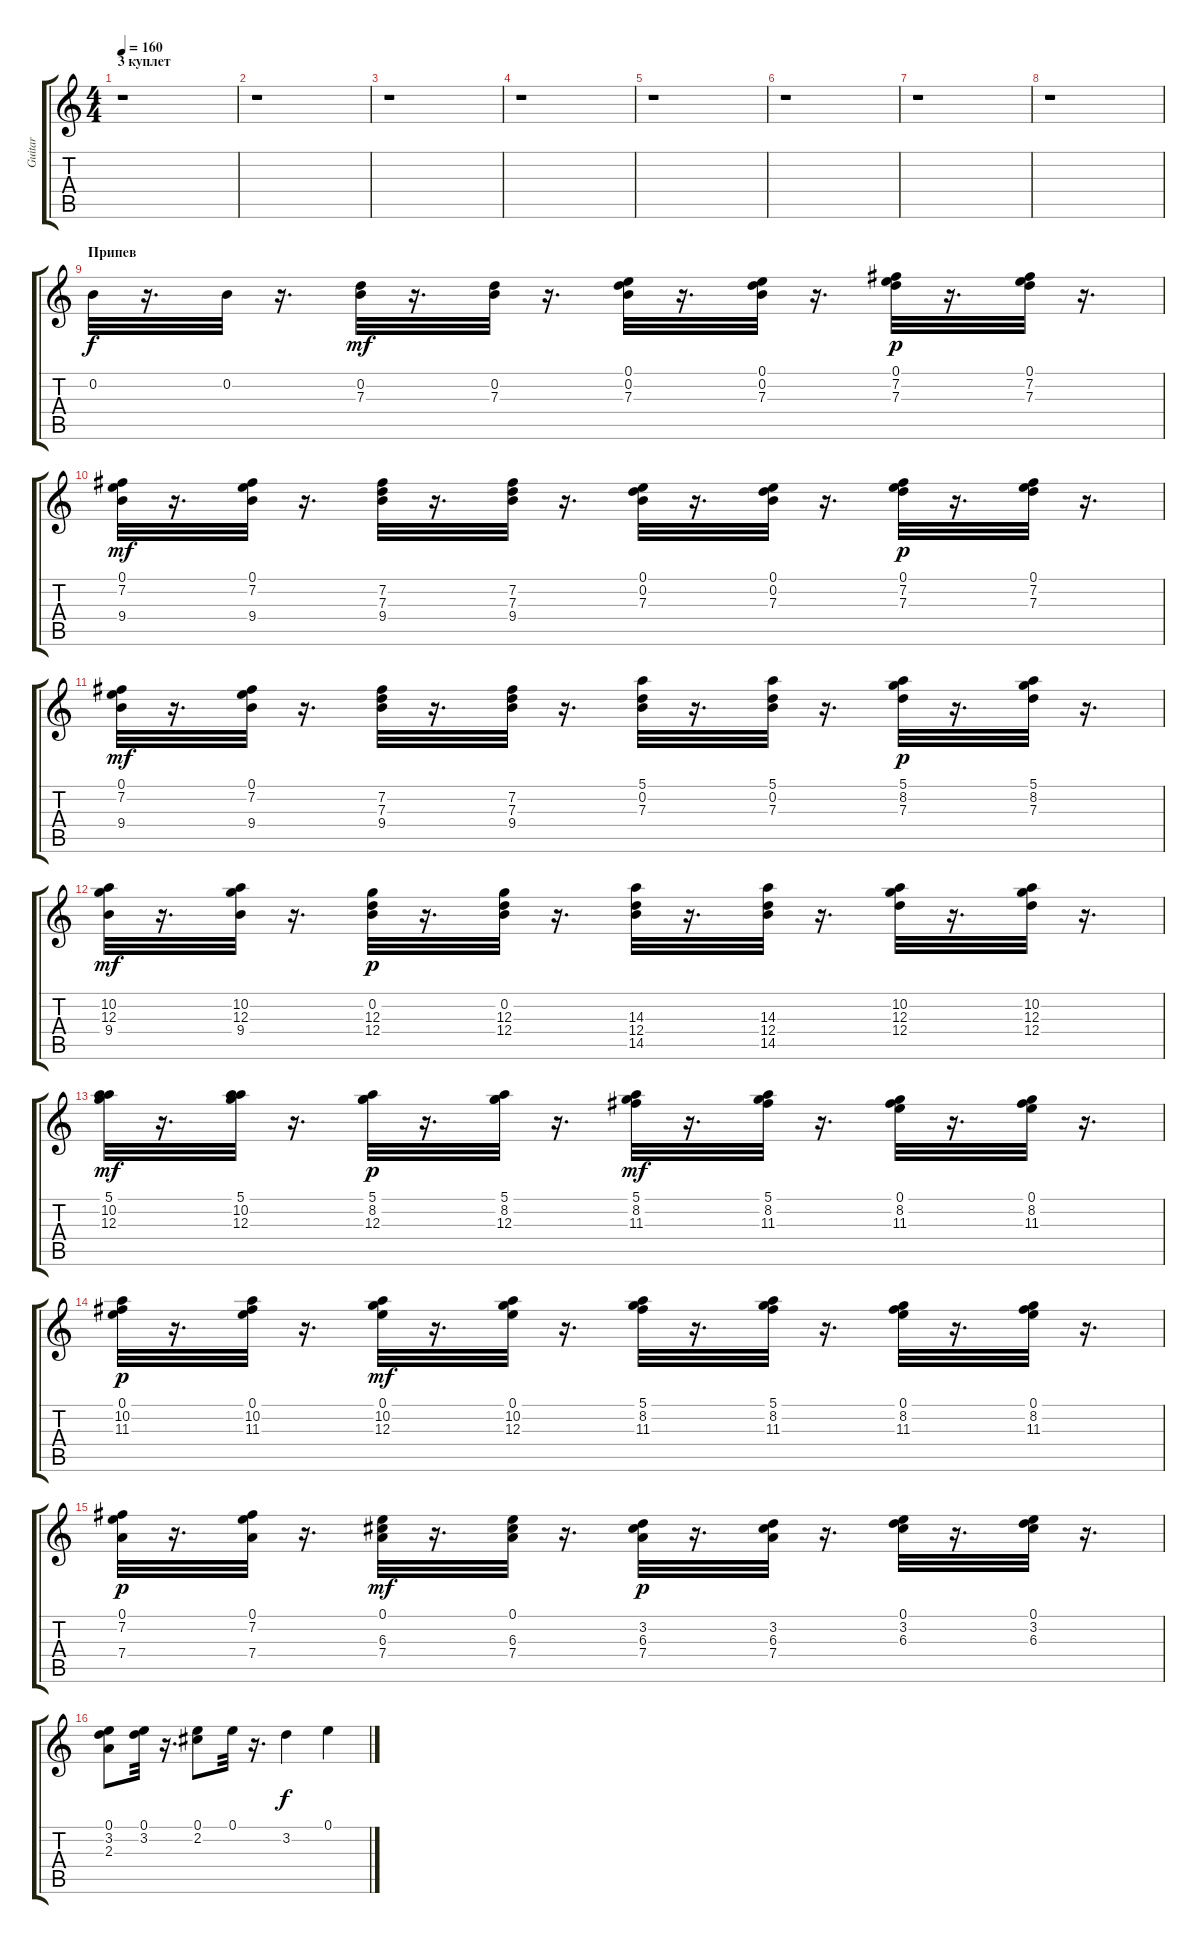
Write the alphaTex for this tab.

\track ("Guitar" "Guitar") {instrument distortionguitar}
\staff {score tabs}
\tuning (E4 B3 G3 D3 A2 E2) {hide}
\ts (4 4)
\section ("" "3 куплет")
\tempo 160
\clef g2
\ks c
r.1{dy f} |
r.1 |
r.1 |
r.1 |
r.1 |
r.1 |
r.1 |
r.1 |
\section ("" "Припев")
0.2.32 r.16{d} 0.2.32 r.16{d} (0.2 7.3).32{dy mf} r.16{d} (0.2 7.3).32 r.16{d} (0.1 0.2 7.3).32 r.16{d} (0.1 0.2 7.3).32 r.16{d} (0.1 7.2 7.3).32{dy p} r.16{d} (0.1 7.2 7.3).32 r.16{d} |
(0.1 7.2 9.4).32{dy mf} r.16{d} (0.1 7.2 9.4).32 r.16{d} (7.2 7.3 9.4).32 r.16{d} (7.2 7.3 9.4).32 r.16{d} (0.1 0.2 7.3).32 r.16{d} (0.1 0.2 7.3).32 r.16{d} (0.1 7.2 7.3).32{dy p} r.16{d} (0.1 7.2 7.3).32 r.16{d} |
(0.1 7.2 9.4).32{dy mf} r.16{d} (0.1 7.2 9.4).32 r.16{d} (7.2 7.3 9.4).32 r.16{d} (7.2 7.3 9.4).32 r.16{d} (5.1 0.2 7.3).32 r.16{d} (5.1 0.2 7.3).32 r.16{d} (5.1 8.2 7.3).32{dy p} r.16{d} (5.1 8.2 7.3).32 r.16{d} |
(10.2 12.3 9.4).32{dy mf} r.16{d} (10.2 12.3 9.4).32 r.16{d} (0.2 12.3 12.4).32{dy p} r.16{d} (0.2 12.3 12.4).32 r.16{d} (14.3 12.4 14.5).32 r.16{d} (14.3 12.4 14.5).32 r.16{d} (10.2 12.3 12.4).32 r.16{d} (10.2 12.3 12.4).32 r.16{d} |
(5.1 10.2 12.3).32{dy mf} r.16{d} (5.1 10.2 12.3).32 r.16{d} (5.1 8.2 12.3).32{dy p} r.16{d} (5.1 8.2 12.3).32 r.16{d} (5.1 8.2 11.3).32{dy mf} r.16{d} (5.1 8.2 11.3).32 r.16{d} (0.1 8.2 11.3).32 r.16{d} (0.1 8.2 11.3).32 r.16{d} |
(0.1 10.2 11.3).32{dy p} r.16{d} (0.1 10.2 11.3).32 r.16{d} (0.1 10.2 12.3).32{dy mf} r.16{d} (0.1 10.2 12.3).32 r.16{d} (5.1 8.2 11.3).32 r.16{d} (5.1 8.2 11.3).32 r.16{d} (0.1 8.2 11.3).32 r.16{d} (0.1 8.2 11.3).32 r.16{d} |
(0.1 7.2 7.4).32{dy p} r.16{d} (0.1 7.2 7.4).32 r.16{d} (0.1 6.3 7.4).32{dy mf} r.16{d} (0.1 6.3 7.4).32 r.16{d} (3.2 6.3 7.4).32{dy p} r.16{d} (3.2 6.3 7.4).32 r.16{d} (0.1 3.2 6.3).32 r.16{d} (0.1 3.2 6.3).32 r.16{d} |
(0.1 3.2 2.3).8 (0.1 3.2).32 r.16{d} (0.1 2.2).8 0.1.32 r.16{d} 3.2.4{dy f} 0.1.4
